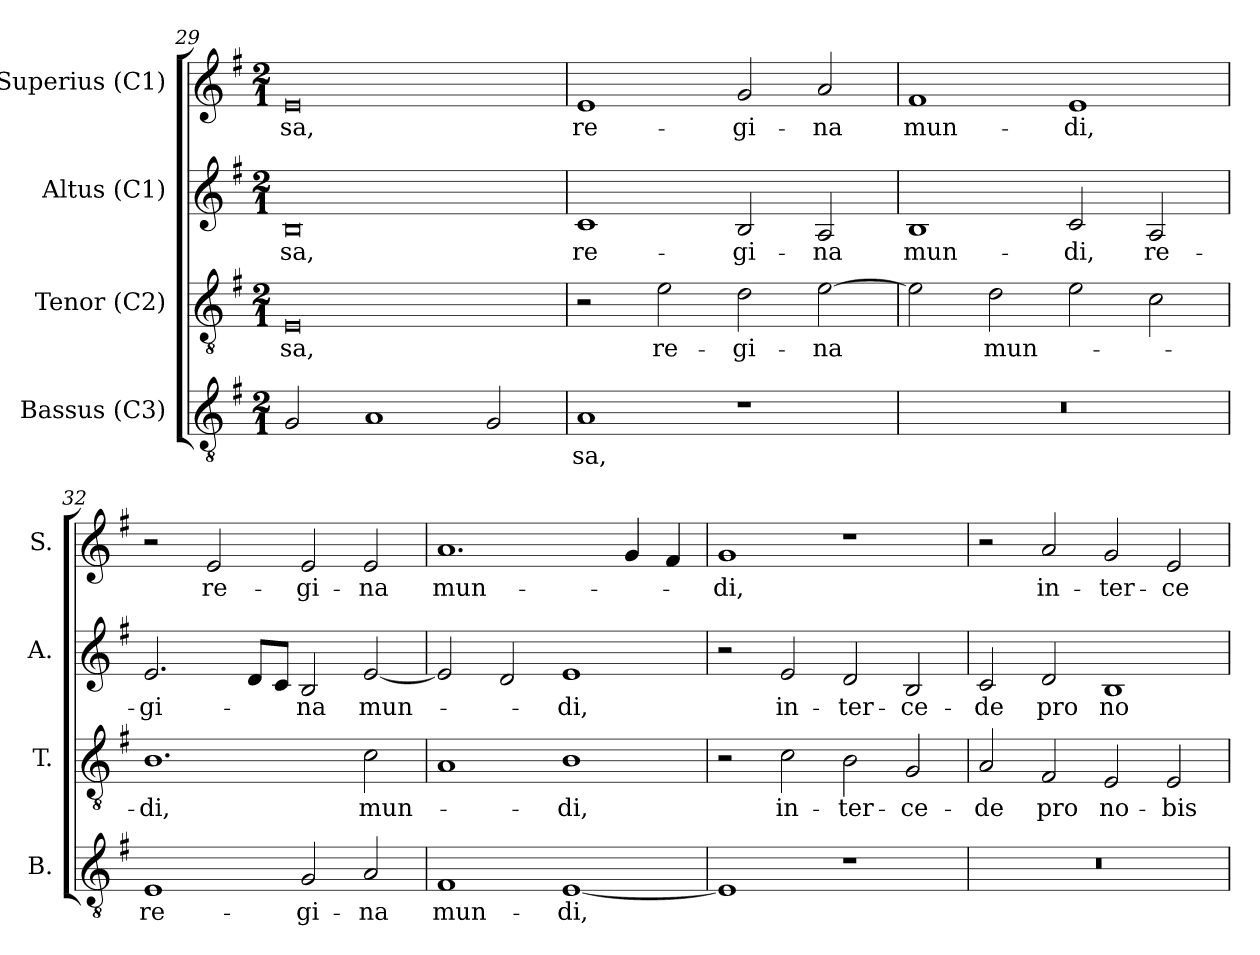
**kern	**text	**kern	**text	**kern	**text	**kern	**text
*part4	*part4	*part3	*part3	*part2	*part2	*part1	*part1
*staff4	*staff4	*staff3	*staff3	*staff2	*staff2	*staff1	*staff1
*I"Bassus (C3)	*	*I"Tenor (C2)	*	*I"Altus (C1)	*	*I"Superius (C1)	*
*I'B.	*	*I'T.	*	*I'A.	*	*I'S.	*
*clefGv2	*	*clefGv2	*	*clefG2	*	*clefG2	*
*	*	*ITrd7c12	*	*ITrd7c12	*	*	*
*k[f#]	*	*k[f#]	*	*k[f#]	*	*k[f#]	*
*G:	*	*G:	*	*G:	*	*G:	*
*M2/1	*	*M2/1	*	*M2/1	*	*M2/1	*
=29	=29	=29	=29	=29	=29	=29	=29
!	!	!	!LO:LY:b:color=#000000	!	!	!	!
!	!	!	!	!	!LO:LY:b:color=#000000	!	!
!	!	!	!	!	!	!	!LO:LY:b:color=#000000
2Gi/	.	0EEi	-sa,	0BBi	-sa,	0ei	-sa,
1Ai	.	.	.	.	.	.	.
2Gi/	.	.	.	.	.	.	.
=30	=30	=30	=30	=30	=30	=30	=30
!	!LO:LY:b:color=#000000	!	!	!	!	!	!
!	!	!	!	!	!LO:LY:b:color=#000000	!	!
!	!	!	!	!	!	!	!LO:LY:b:color=#000000
1Ai	-sa,	2r	.	1Ci	re-	1ei	re-
!	!	!	!LO:LY:b:color=#000000	!	!	!	!
.	.	2Ei\	re-	.	.	.	.
!	!	!	!LO:LY:b:color=#000000	!	!	!	!
!	!	!	!	!	!LO:LY:b:color=#000000	!	!
!	!	!	!	!	!	!	!LO:LY:b:color=#000000
1r	.	2Di\	-gi-	2BBi/	-gi-	2gi/	-gi-
!	!	!	!LO:LY:b:color=#000000	!	!	!	!
!	!	!	!	!	!LO:LY:b:color=#000000	!	!
!	!	!	!	!	!	!	!LO:LY:b:color=#000000
.	.	[2Ei\	-na	2AAi/	-na	2ai/	-na
!!LO:PB:g=z
=31	=31	=31	=31	=31	=31	=31	=31
!LO:N:vis=1	!	!	!	!	!	!	!
!	!	!	!	!	!LO:LY:b:color=#000000	!	!
!	!	!	!	!	!	!	!LO:LY:b:color=#000000
0r	.	2Ei\]	.	1BBi	mun-	1f#i	mun-
!	!	!	!LO:LY:b:color=#000000	!	!	!	!
.	.	2Di\	mun-	.	.	.	.
!	!	!	!	!	!LO:LY:b:color=#000000	!	!
!	!	!	!	!	!	!	!LO:LY:b:color=#000000
.	.	2Ei\	.	2Ci/	-di,	1ei	-di,
!	!	!	!	!	!LO:LY:b:color=#000000	!	!
.	.	2Ci\	.	2AAi/	re-	.	.
=32	=32	=32	=32	=32	=32	=32	=32
!	!LO:LY:b:color=#000000	!	!	!	!	!	!
!	!	!	!LO:LY:b:color=#000000	!	!	!	!
!	!	!	!	!	!LO:LY:b:color=#000000	!	!
1Ei	re-	1.BBi	-di,	2.Ei/	-gi-	2r	.
!	!	!	!	!	!	!	!LO:LY:b:color=#000000
.	.	.	.	.	.	2ei/	re-
.	.	.	.	8Di/L	.	.	.
.	.	.	.	8Ci/J	.	.	.
!	!LO:LY:b:color=#000000	!	!	!	!	!	!
!	!	!	!	!	!LO:LY:b:color=#000000	!	!
!	!	!	!	!	!	!	!LO:LY:b:color=#000000
2Gi/	-gi-	.	.	2BBi/	-na	2ei/	-gi-
!	!LO:LY:b:color=#000000	!	!	!	!	!	!
!	!	!	!LO:LY:b:color=#000000	!	!	!	!
!	!	!	!	!	!LO:LY:b:color=#000000	!	!
!	!	!	!	!	!	!	!LO:LY:b:color=#000000
2Ai/	-na	2Ci\	mun-	[2Ei/	mun-	2ei/	-na
=33	=33	=33	=33	=33	=33	=33	=33
!	!LO:LY:b:color=#000000	!	!	!	!	!	!
!	!	!	!	!	!	!	!LO:LY:b:color=#000000
1F#i	mun-	1AAi	.	2Ei/]	.	1.ai	mun-
.	.	.	.	2Di/	.	.	.
!	!LO:LY:b:color=#000000	!	!	!	!	!	!
!	!	!	!LO:LY:b:color=#000000	!	!	!	!
!	!	!	!	!	!LO:LY:b:color=#000000	!	!
[1Ei	-di,	1BBi	-di,	1Ei	-di,	.	.
.	.	.	.	.	.	4gi/	.
.	.	.	.	.	.	4f#i/	.
=34	=34	=34	=34	=34	=34	=34	=34
!	!	!	!	!	!	!	!LO:LY:b:color=#000000
1Ei]	.	2r	.	2r	.	1gi	-di,
!	!	!	!LO:LY:b:color=#000000	!	!	!	!
!	!	!	!	!	!LO:LY:b:color=#000000	!	!
.	.	2Ci\	in-	2Ei/	in-	.	.
!	!	!	!LO:LY:b:color=#000000	!	!	!	!
!	!	!	!	!	!LO:LY:b:color=#000000	!	!
1r	.	2BBi\	-ter-	2Di/	-ter-	1r	.
!	!	!	!LO:LY:b:color=#000000	!	!	!	!
!	!	!	!	!	!LO:LY:b:color=#000000	!	!
.	.	2GGi/	-ce-	2BBi/	-ce-	.	.
!!LO:LB:g=z
=35	=35	=35	=35	=35	=35	=35	=35
!LO:N:vis=1	!	!	!	!	!	!	!
!	!	!	!LO:LY:b:color=#000000	!	!	!	!
!	!	!	!	!	!LO:LY:b:color=#000000	!	!
0r	.	2AAi/	-de	2Ci/	-de	2r	.
!	!	!	!LO:LY:b:color=#000000	!	!	!	!
!	!	!	!	!	!LO:LY:b:color=#000000	!	!
!	!	!	!	!	!	!	!LO:LY:b:color=#000000
.	.	2FF#i/	pro	2Di/	pro	2ai/	in-
!	!	!	!LO:LY:b:color=#000000	!	!	!	!
!	!	!	!	!	!LO:LY:b:color=#000000	!	!
!	!	!	!	!	!	!	!LO:LY:b:color=#000000
.	.	2EEi/	no-	1BBi	no-	2gi/	-ter-
!	!	!	!LO:LY:b:color=#000000	!	!	!	!
!	!	!	!	!	!	!	!LO:LY:b:color=#000000
.	.	2EEi/	-bis	.	.	2ei/	-ce-
=	=	=	=	=	=	=	=
*-	*-	*-	*-	*-	*-	*-	*-
